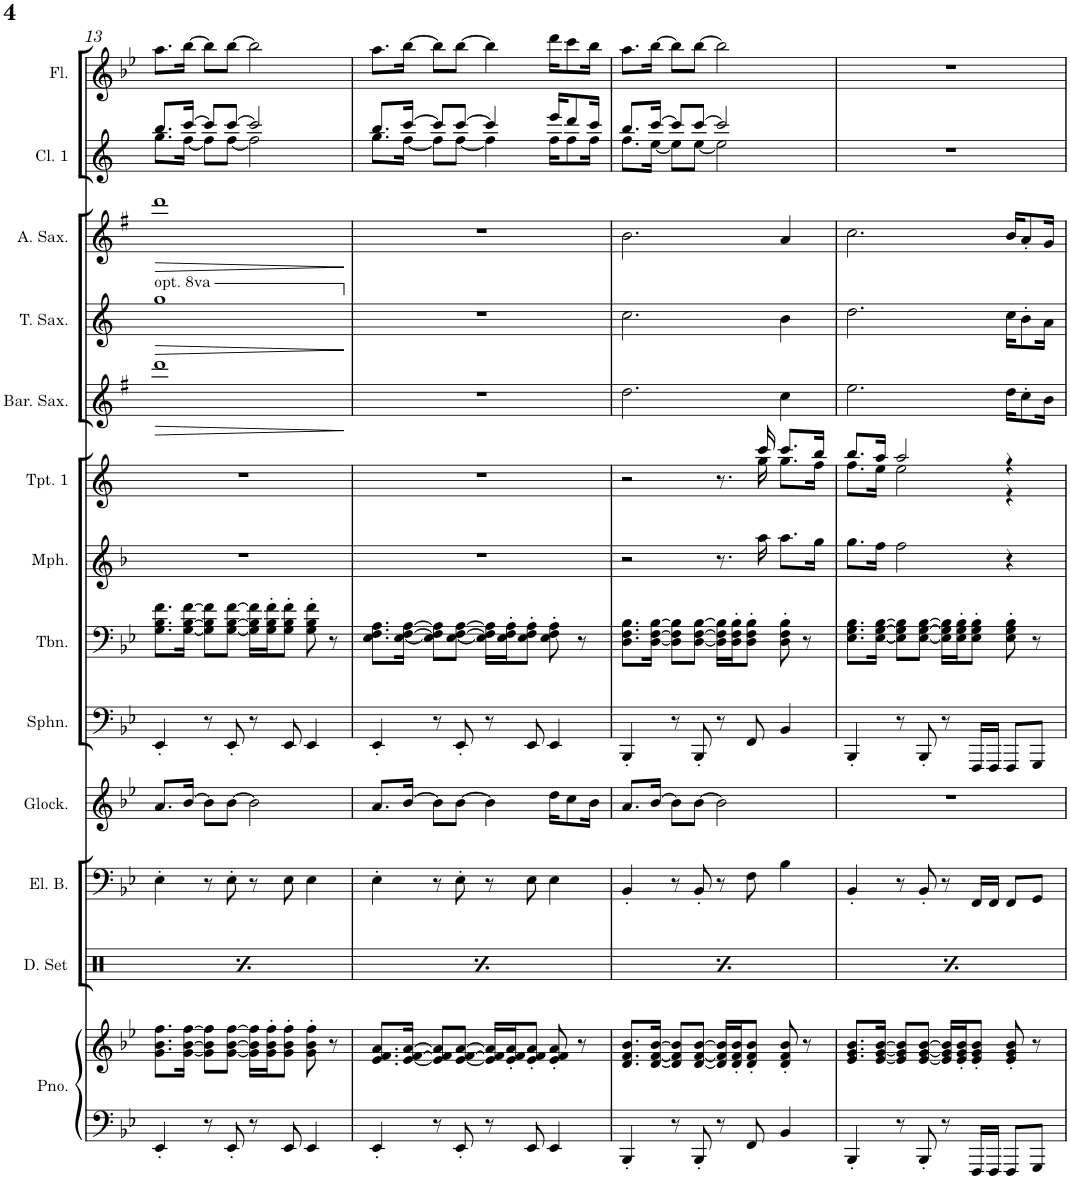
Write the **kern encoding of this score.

**kern	**kern	**kern	**kern	**kern	**kern	**kern	**kern	**kern	**kern	**dynam	**kern	**dynam	**kern	**dynam	**kern	**kern
*part13	*part13	*part12	*part11	*part10	*part9	*part8	*part7	*part6	*part5	*part5	*part4	*part4	*part3	*part3	*part2	*part1
*staff14	*staff13	*staff12	*staff11	*staff10	*staff9	*staff8	*staff7	*staff6	*staff5	*staff5	*staff4	*staff4	*staff3	*staff3	*staff2	*staff1
*I"Piano	*	*I"Drumset	*I"Electric Bass	*I"Glockenspiel	*I"Sousaphone	*I"Trombone	*I"Mellophone	*I"Trumpet 1	*I"Baritone Sax	*	*I"Tenor Sax	*	*I"Alto Sax	*	*I"Clarinet 1	*I"Flute
*I'Pno.	*	*I'D. Set	*I'El. B.	*I'Glock.	*I'Sphn.	*I'Tbn.	*I'Mph.	*I'Tpt. 1	*I'Bar. Sax.	*	*I'T. Sax.	*	*I'A. Sax.	*	*I'Cl. 1	*I'Fl.
!!LO:PB:g=z
*clefF4	*clefG2	*clefX	*clefF4	*clefG2	*clefF4	*clefF4	*clefG2	*clefG2	*clefG2	*	*clefG2	*	*clefG2	*	*clefG2	*clefG2
*	*	*	*Trd7c12	*Trd-14c-24	*	*	*Trd4c7	*Trd1c2	*Trd12c21	*	*Trd8c14	*	*Trd5c9	*	*Trd1c2	*
*k[b-e-]	*k[b-e-]	*k[]	*k[b-e-]	*k[b-e-]	*k[b-e-]	*k[b-e-]	*k[b-]	*k[]	*k[f#]	*	*k[]	*	*k[f#]	*	*k[]	*k[b-e-]
*M4/4	*M4/4	*M4/4	*M4/4	*M4/4	*M4/4	*M4/4	*M4/4	*M4/4	*M4/4	*	*M4/4	*	*M4/4	*	*M4/4	*M4/4
=13	=13	=13	=13	=13	=13	=13	=13	=13	=13	=13	=13	=13	=13	=13	=13	=13
*	*	*^	*	*	*	*	*	*	*	*	*	*	*	*	*	*
!	!	!	!	!	!	!	!	!	!	!	!	!LO:TX:a:t=opt. 8va	!	!	!	!	!
!	!	!	!	!	!	!	!	!	!	!	!LO:HP:b	!	!LO:HP:b	!	!LO:HP:b	!	!
*	*	*	*	*	*	*	*	*	*	*	*	*	*	*	*	*^	*
4EE-'/	8.g\ 8.b-\ 8.ff\L	8r	4Rf\	4E-'\	8.a/L	4EE-'/	8.G\ 8.B-\ 8.f\L	1r	1r	1ddd	>	1gg	>	1ddd	>	8.bb/L	8.gg\L	8.aa\L
.	.	8Ree/L	.	.	.	.	.	.	.	.	.	.	.	.	.	.	.	.
.	[16g\ [16b-\ [16ff\Jk	.	.	.	[16b-/Jk	.	[16G\ [16B-\ [16f\Jk	.	.	.	.	.	.	.	.	[16ccc/Jk	[16ff\Jk	[16bb-\Jk
8r	8g\] 8b-\] 8ff\]L	8Rcc/	4Rf\	8r	8b-\L]	8r	8G\] 8B-\] 8f\]L	.	.	.	.	.	.	.	.	8ccc/L]	8ff\L]	8bb-\L]
8EE-'/	[8g\ [8b-\ [8ff\J	8Ree/J	.	8E-'\	[8b-\J	8EE-'/	[8G\ [8B-\ [8f\J	.	.	.	.	.	.	.	.	[8ccc/J	[8ff\J	[8bb-\J
8r	16g\] 16b-\] 16ff\]LL	8r	4Rf\	8r	2b-\]	8r	16G\] 16B-\] 16f\]LL	.	.	.	.	.	.	.	.	2ccc/]	2ff\]	2bb-\]
.	16g\' 16b-\' 16ff\'J	.	.	.	.	.	16G\' 16B-\' 16f\'J	.	.	.	.	.	.	.	.	.	.	.
8EE-/	8g\' 8b-\' 8ff\'J	8Ree/L	.	8E-\	.	8EE-/	8G\' 8B-\' 8f\'J	.	.	.	.	.	.	.	.	.	.	.
4EE-/	8g\' 8b-\' 8ff\'	8Rcc/	4Rf\	4E-\	.	4EE-/	8G\' 8B-\' 8f\'	.	.	.	.	.	.	.	.	.	.	.
.	8r	8Ree/J	.	.	.	.	8r	.	.	.	.	.	.	.	.	.	.	.
*	*	*v	*v	*	*	*	*	*	*	*	*	*	*	*	*	*v	*v	*
.	.	.	.	.	.	.	.	.	.	]	.	]	.	]	.	.
=14	=14	=14	=14	=14	=14	=14	=14	=14	=14	=14	=14	=14	=14	=14	=14	=14
*	*	*^	*	*	*	*	*	*	*	*	*	*	*	*	*^	*
4EE-'/	8.e-/ 8.f/ 8.a/L	8r	4Rf\	4E-'\	8.a/L	4EE-'/	8.E-\ 8.F\ 8.A\L	1r	1r	1r	.	1r	.	1r	.	8.bb/L	8.gg\L	8.aa\L
.	.	8Ree/L	.	.	.	.	.	.	.	.	.	.	.	.	.	.	.	.
.	[16e-/ [16f/ [16a/Jk	.	.	.	[16b-/Jk	.	[16E-\ [16F\ [16A\Jk	.	.	.	.	.	.	.	.	[16ccc/Jk	[16ff\Jk	[16bb-\Jk
8r	8e-/] 8f/] 8a/]L	8Rcc/	4Rf\	8r	8b-\L]	8r	8E-\] 8F\] 8A\]L	.	.	.	.	.	.	.	.	8ccc/L]	8ff\L]	8bb-\L]
8EE-'/	[8e-/ [8f/ [8a/J	8Ree/J	.	8E-'\	[8b-\J	8EE-'/	[8E-\ [8F\ [8A\J	.	.	.	.	.	.	.	.	[8ccc/J	[8ff\J	[8bb-\J
8r	16e-/] 16f/] 16a/]LL	8r	4Rf\	8r	4b-\]	8r	16E-\] 16F\] 16A\]LL	.	.	.	.	.	.	.	.	4ccc/]	4ff\]	4bb-\]
.	16e-/' 16f/' 16a/'J	.	.	.	.	.	16E-\' 16F\' 16A\'J	.	.	.	.	.	.	.	.	.	.	.
8EE-/	8e-/' 8f/' 8a/'J	8Ree/L	.	8E-\	.	8EE-/	8E-\' 8F\' 8A\'J	.	.	.	.	.	.	.	.	.	.	.
4EE-/	8e-/' 8f/' 8a/'	8Rcc/	4Rf\	4E-\	16dd\KL	4EE-/	8E-\' 8F\' 8A\'	.	.	.	.	.	.	.	.	16eee/KL	16ff\KL	16ddd\KL
.	.	.	.	.	8cc\	.	.	.	.	.	.	.	.	.	.	8ddd/	8ff\	8ccc\
.	8r	8Ree/J	.	.	.	.	8r	.	.	.	.	.	.	.	.	.	.	.
.	.	.	.	.	16b-\Jk	.	.	.	.	.	.	.	.	.	.	16ccc/Jk	16ff\Jk	16bb-\Jk
=15	=15	=15	=15	=15	=15	=15	=15	=15	=15	=15	=15	=15	=15	=15	=15	=15	=15	=15
*	*	*	*	*	*	*	*	*	*^	*	*	*	*	*	*	*	*	*
4BBB-'/	8.d/ 8.f/ 8.b-/L	8r	4Rf\	4BB-'/	8.a/L	4BBB-'/	8.D\ 8.F\ 8.B-\L	2r	2r	8.ryy	2.dd\	.	2.cc\	.	2.b\	.	8.bb/L	8.ff\L	8.aa\L
.	.	8Ree/L	.	.	.	.	.	.	.	.	.	.	.	.	.	.	.	.	.
*	*	*	*	*	*	*	*	*	*v	*v	*	*	*	*	*	*	*	*	*
.	[16d/ [16f/ [16b-/Jk	.	.	.	[16b-/Jk	.	[16D\ [16F\ [16B-\Jk	.	.	.	.	.	.	.	.	[16ccc/Jk	[16ee\Jk	[16bb-\Jk
8r	8d/] 8f/] 8b-/]L	8Rcc/	4Rf\	8r	8b-\L]	8r	8D\] 8F\] 8B-\]L	.	.	.	.	.	.	.	.	8ccc/L]	8ee\L]	8bb-\L]
8BBB-'/	[8d/ [8f/ [8b-/J	8Ree/J	.	8BB-'/	[8b-\J	8BBB-'/	[8D\ [8F\ [8B-\J	.	.	.	.	.	.	.	.	[8ccc/J	[8ee\J	[8bb-\J
8r	16d/] 16f/] 16b-/]LL	8r	4Rf\	8r	2b-\]	8r	16D\] 16F\] 16B-\]LL	8.r	8.r	.	.	.	.	.	.	2ccc/]	2ee\]	2bb-\]
.	16d/' 16f/' 16b-/'J	.	.	.	.	.	16D\' 16F\' 16B-\'J	.	.	.	.	.	.	.	.	.	.	.
8FF/	8d/' 8f/' 8b-/'J	8Ree/L	.	8F\	.	8FF/	8D\' 8F\' 8B-\'J	.	.	.	.	.	.	.	.	.	.	.
*	*	*	*	*	*	*	*	*	*^	*	*	*	*	*	*	*	*	*
.	.	.	.	.	.	.	.	16aa\	16ccc/	16gg\	.	.	.	.	.	.	.	.	.
4BB-/	8d/' 8f/' 8b-/'	8Rcc/	4Rf\	4B-\	.	4BB-/	8D\' 8F\' 8B-\'	8.aa\L	8.ccc/L	8.gg\L	4cc\	.	4b\	.	4a/	.	.	.	.
.	8r	8Ree/J	.	.	.	.	8r	.	.	.	.	.	.	.	.	.	.	.	.
.	.	.	.	.	.	.	.	16gg\Jk	16bb/Jk	16ff\Jk	.	.	.	.	.	.	.	.	.
*	*	*	*	*	*	*	*	*	*	*	*	*	*	*	*	*	*v	*v	*
=16	=16	=16	=16	=16	=16	=16	=16	=16	=16	=16	=16	=16	=16	=16	=16	=16	=16	=16
4BBB-'/	8.e-/ 8.g/ 8.b-/L	8r	4Rf\	4BB-'/	1r	4BBB-'/	8.E-\ 8.G\ 8.B-\L	8.gg\L	8.bb/L	8.ff\L	2.ee\	.	2.dd\	.	2.cc\	.	1r	1r
.	.	8Ree/L	.	.	.	.	.	.	.	.	.	.	.	.	.	.	.	.
.	[16e-/ [16g/ [16b-/Jk	.	.	.	.	.	[16E-\ [16G\ [16B-\Jk	16ff\Jk	16aa/Jk	16ee\Jk	.	.	.	.	.	.	.	.
8r	8e-/] 8g/] 8b-/]L	8Rcc/	4Rf\	8r	.	8r	8E-\] 8G\] 8B-\]L	2ff\	2aa/	2ee\	.	.	.	.	.	.	.	.
8BBB-'/	[8e-/ [8g/ [8b-/J	8Ree/J	.	8BB-'/	.	8BBB-'/	[8E-\ [8G\ [8B-\J	.	.	.	.	.	.	.	.	.	.	.
8r	16e-/] 16g/] 16b-/]LL	8r	4Rf\	8r	.	8r	16E-\] 16G\] 16B-\]LL	.	.	.	.	.	.	.	.	.	.	.
.	16e-/' 16g/' 16b-/'J	.	.	.	.	.	16E-\' 16G\' 16B-\'J	.	.	.	.	.	.	.	.	.	.	.
16FFF/LL	8e-/' 8g/' 8b-/'J	8Ree/L	.	16FF/LL	.	16FFF/LL	8E-\' 8G\' 8B-\'J	.	.	.	.	.	.	.	.	.	.	.
16FFF/JJ	.	.	.	16FF/JJ	.	16FFF/JJ	.	.	.	.	.	.	.	.	.	.	.	.
8FFF/L	8e-/' 8g/' 8b-/'	8Rcc/	4Rf\	8FF/L	.	8FFF/L	8E-\' 8G\' 8B-\'	4r	4r	4r	16dd\KL	.	16cc\KL	.	16b/KL	.	.	.
.	.	.	.	.	.	.	.	.	.	.	8cc'\	.	8b'\	.	8a'/	.	.	.
8GGG/J	8r	8Ree/J	.	8GG/J	.	8GGG/J	8r	.	.	.	.	.	.	.	.	.	.	.
.	.	.	.	.	.	.	.	.	.	.	16b\Jk	.	16a\Jk	.	16g/Jk	.	.	.
*	*	*v	*v	*	*	*	*	*	*v	*v	*	*	*	*	*	*	*	*
=	=	=	=	=	=	=	=	=	=	=	=	=	=	=	=	=
*-	*-	*-	*-	*-	*-	*-	*-	*-	*-	*-	*-	*-	*-	*-	*-	*-
